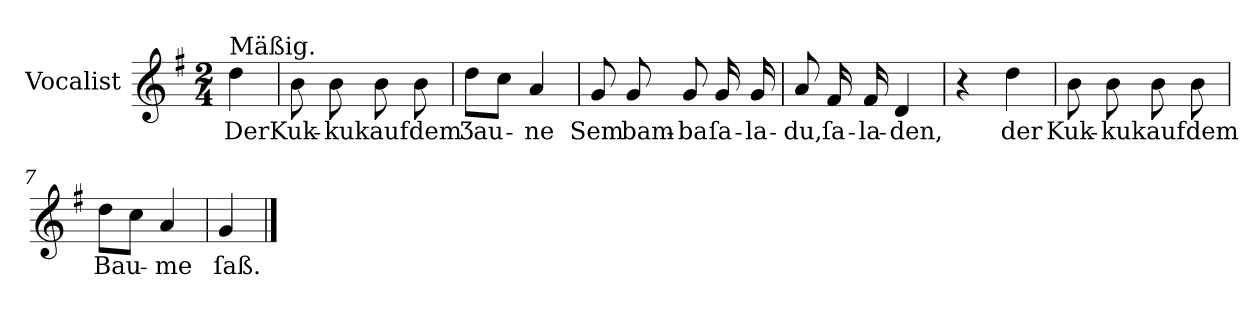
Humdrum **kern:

**kern	**text
*part1	*part1
*staff1	*staff1
*I"Vocalist	*
*k[f#]	*
*G:	*
*M2/4	*
=	=
!LO:TX:a:t=Mäßig.	!
4dd	Der
=1	=1
8b	Kuk-
8b	-kuk
8b	auf
8b	dem
=2	=2
8ddL	Ʒau-
8ccJ	.
4a	-ne
=3	=3
8g	Sem
8g	bam-
8g	-ba
16g	ſa-
16g	-la-
=4	=4
8a	-du,
16f#	ſa-
16f#	-la-
4d	-den,
=5	=5
4r	.
4dd	der
=6	=6
8b	Kuk-
8b	-kuk
8b	auf
8b	dem
=7	=7
8ddL	Bau-
8ccJ	.
4a	-me
=8	=8
4g	ſaß.
==	==
*-	*-
